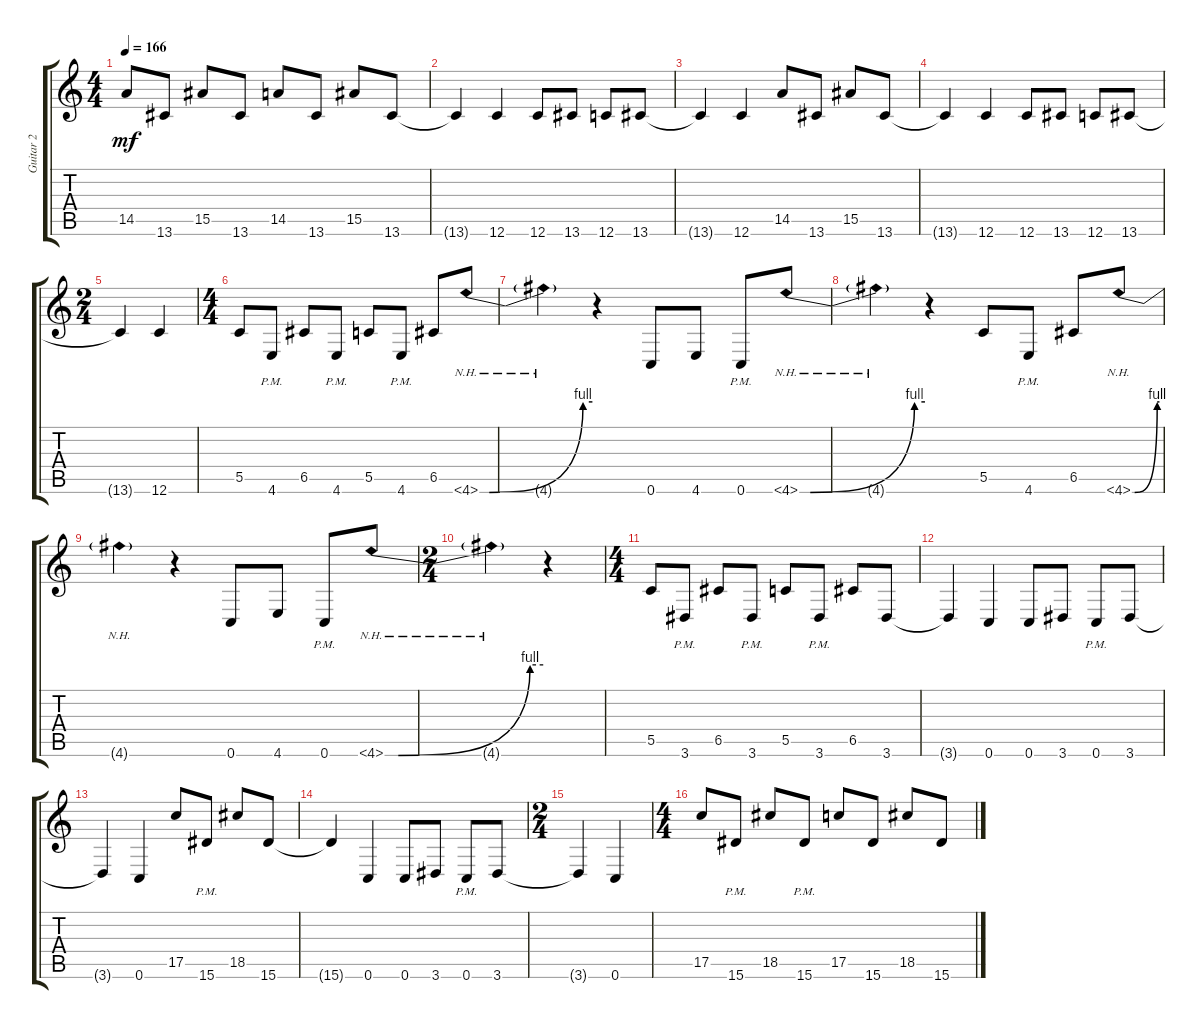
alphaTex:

\track ("Guitar 2" "Guitar 2") {instrument distortionguitar}
\staff {score tabs}
\tuning (D4 A3 F3 C3 G2 C2) {hide}
\ts (4 4)
\tempo 166
\clef g2
\ks c
14.5.8{dy mf} 13.6.8 15.5.8 13.6.8 14.5.8 13.6.8 15.5.8 13.6.8 |
13.6{t}.4 12.6.4 12.6.8 13.6.8 12.6.8 13.6.8 |
13.6{t}.4 12.6.4 14.5.8 13.6.8 15.5.8 13.6.8 |
13.6{t}.4 12.6.4 12.6.8 13.6.8 12.6.8 13.6.8 |
\ts (2 4)
13.6{t}.4 12.6.4 |
\ts (4 4)
5.5.8 4.6{pm}.8 6.5.8 4.6{pm}.8 5.5.8 4.6{pm}.8 6.5.8 4.6{be (custom 0 0 5 0 55 4 60 4) nh}.8 |
4.6{nh t}.4 r.4 0.6.8 4.6.8 0.6{pm}.8 4.6{be (custom 0 0 5 0 55 4 60 4) nh}.8 |
4.6{nh t}.4 r.4 5.5.8 4.6{pm}.8 6.5.8 4.6{be (custom 0 0 5 0 55 4 60 4) nh}.8 |
4.6{nh t}.4 r.4 0.6.8 4.6.8 0.6{pm}.8 4.6{be (custom 0 0 5 0 55 4 60 4) nh}.8 |
\ts (2 4)
4.6{nh t}.4 r.4 |
\ts (4 4)
5.5.8 3.6{pm}.8 6.5.8 3.6{pm}.8 5.5.8 3.6{pm}.8 6.5.8 3.6.8 |
3.6{t}.4 0.6.4 0.6.8 3.6.8 0.6{pm}.8 3.6.8 |
3.6{t}.4 0.6.4 17.5.8 15.6{pm}.8 18.5.8 15.6.8 |
15.6{t}.4 0.6.4 0.6.8 3.6.8 0.6{pm}.8 3.6.8 |
\ts (2 4)
3.6{t}.4 0.6.4 |
\ts (4 4)
17.5.8 15.6{pm}.8 18.5.8 15.6{pm}.8 17.5.8 15.6.8 18.5.8 15.6.8
